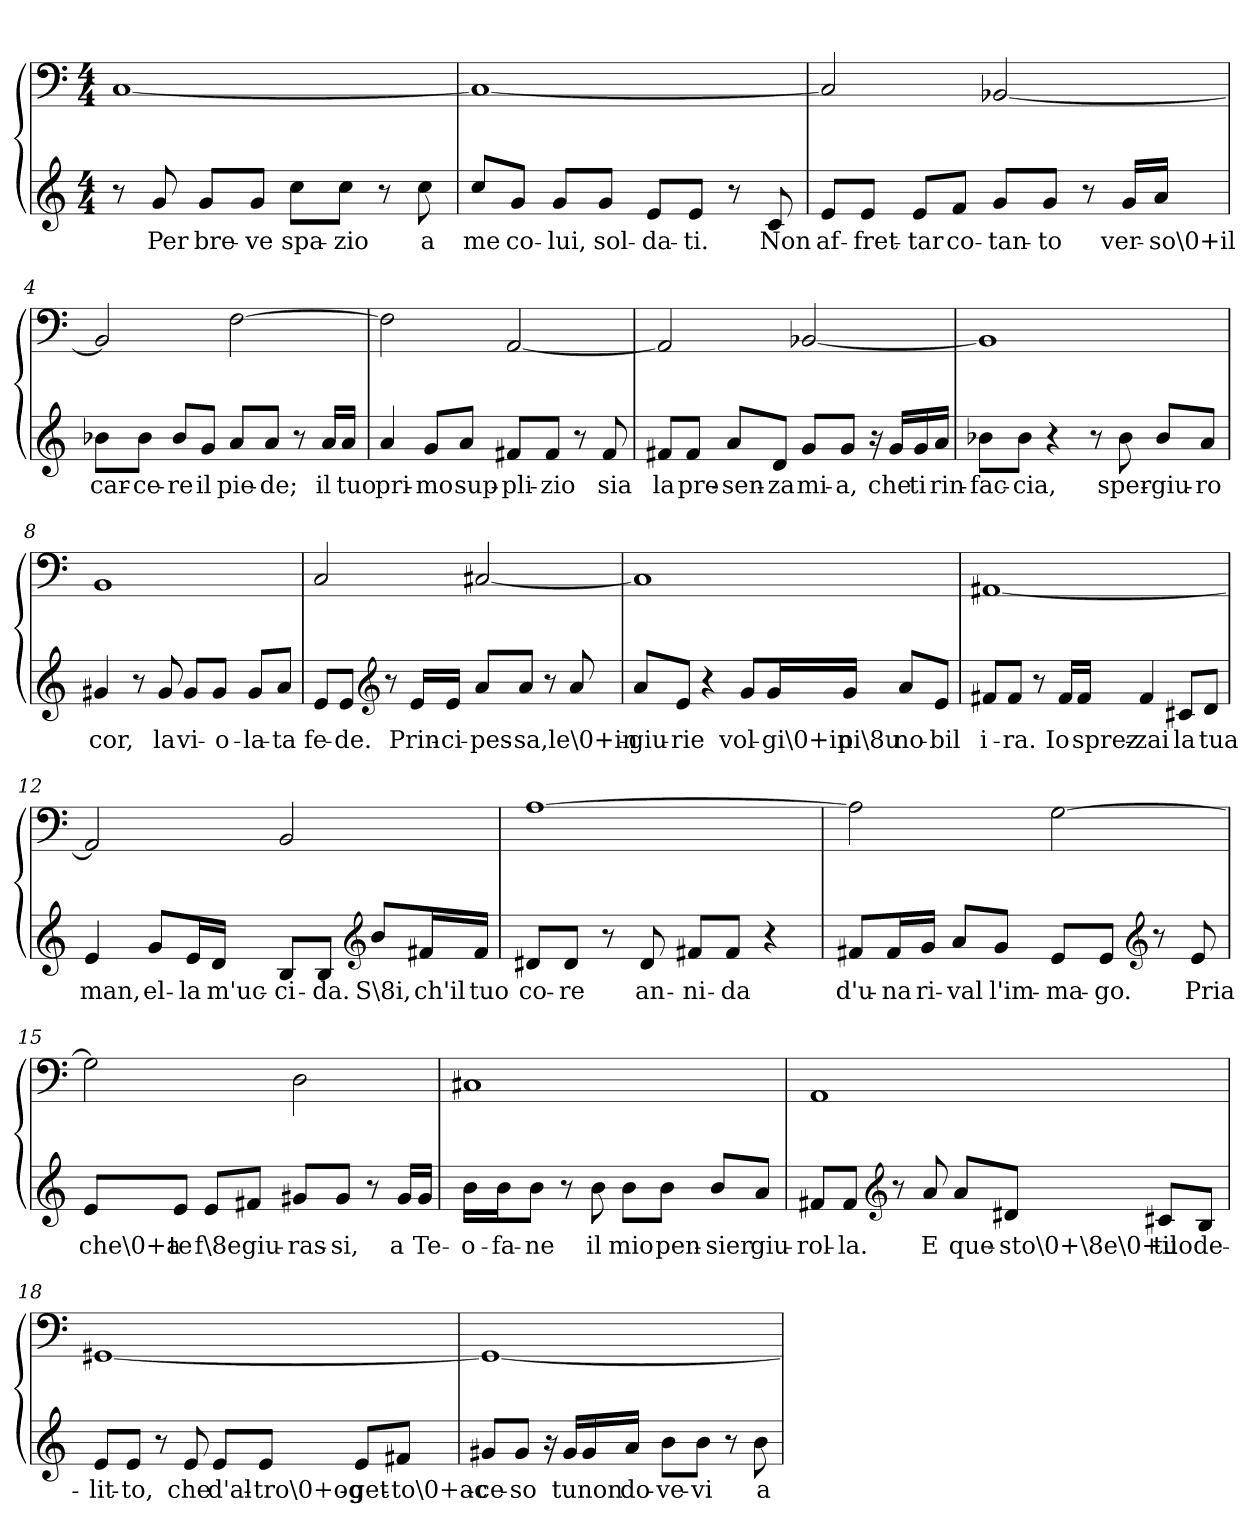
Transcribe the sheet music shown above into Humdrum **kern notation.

**kern	**text	**kern
*part1	*part1	*part1
*staff2	*staff2	*staff1
*clefG2	*	*clefF4
*k[]	*	*k[]
*a:	*	*a:
*M4/4	*	*M4/4
=1	=1	=1
8r	.	[1C/
8g/	Per	.
8g/L	bre-	.
8g/J	-ve	.
8cc\L	spa-	.
8cc\J	-zio	.
8r	.	.
8cc\	a	.
=2	=2	=2
8cc/L	me	1C/_
8g/J	co-	.
8g/L	-lui,	.
8g/J	sol-	.
8e/L	-da-	.
8e/J	-ti.	.
8r	.	.
8c/	Non	.
=3	=3	=3
8e/L	af-	2C/]
8e/J	-fret-	.
8e/L	-tar	.
8f/J	co-	.
8g/L	-tan-	[2BB-X/
8g/J	-to	.
8r	.	.
16g/LL	ver-	.
16a/JJ	-so\0+il	.
=4	=4	=4
8b-X\L	car-	2BB-/]
8b-\J	-ce-	.
8b-/L	-re	.
8g/J	il	.
8a/L	pie-	[2F\
8a/J	-de;	.
8r	.	.
16a/LL	il	.
16a/JJ	tuo	.
=5	=5	=5
4a/	pri-	2F\]
8g/L	-mo	.
8a/J	sup-	.
8f#X/L	-pli-	[2AA/
8f#/J	-zio	.
8r	.	.
8f#/	sia	.
=6	=6	=6
8f#X/L	la	2AA/]
8f#/J	pre-	.
8a/L	-sen-	.
8d/J	-za	.
8g/L	mi-	[2BB-X/
8g/J	-a,	.
16r	.	.
16g/LL	che	.
16g/	ti	.
16a/JJ	rin-	.
=7	=7	=7
8b-X\L	-fac-	1BB-/]
8b-\J	-cia,	.
4r	.	.
8r	.	.
8b-\	sper-	.
8b-/L	-giu-	.
8a/J	-ro	.
=8	=8	=8
4g#X/	cor,	1BB/
8r	.	.
8g#/	la	.
8g#/L	vi-	.
8g#/J	-o-	.
8g#/L	-la-	.
8a/J	-ta	.
=9	=9	=9
8e/L	fe-	2C/
8e/J	-de.	.
*clefG2	*	*
8r	.	.
16e/LL	Prin-	.
16e/JJ	-ci-	.
8a/L	-pes-	[2C#X/
8a/J	-sa,	.
8r	.	.
8a/	le\0+in-	.
=10	=10	=10
8a/L	-giu-	1C#/]
8e/J	-rie	.
4r	.	.
8g/L	vol-	.
16g/L	-gi\0+in	.
16g/JJ	pi\8u	.
8a/L	no-	.
8e/J	-bil	.
=11	=11	=11
8f#X/L	i-	[1AA#X/
8f#/J	-ra.	.
8r	.	.
16f#/LL	Io	.
16f#/JJ	sprez-	.
4f#/	-zai	.
8c#X/L	la	.
8d/J	tua	.
=12	=12	=12
4e/	man,	2AA#/]
8g/L	el-	.
16e/L	-la	.
16d/JJ	m'uc-	.
8B/L	-ci-	2BB/
8B/J	-da.	.
*clefG2	*	*
8b/L	S\8i,	.
16f#X/L	ch'il	.
16f#/JJ	tuo	.
=13	=13	=13
8d#X/L	co-	[1A\
8d#/J	-re	.
8r	.	.
8d#/	an-	.
8f#X/L	-ni-	.
8f#/J	-da	.
4r	.	.
=14	=14	=14
8f#X/L	d'u-	2A\]
16f#/L	-na	.
16g/JJ	ri-	.
8a/L	-val	.
8g/J	l'im-	.
8e/L	-ma-	[2G\
8e/J	-go.	.
*clefG2	*	*
8r	.	.
8e/	Pria	.
=15	=15	=15
8e/L	che\0+a	2G\]
8e/J	te	.
8e/L	f\8e	.
8f#X/J	giu-	.
8g#X/L	-ras-	2D\
8g#/J	-si,	.
8r	.	.
16g#/LL	a	.
16g#/JJ	Te-	.
=16	=16	=16
16b\LL	-o-	1C#X/
16b\J	-fa-	.
8b\J	-ne	.
8r	.	.
8b\	il	.
8b\L	mio	.
8b\J	pen-	.
8b/L	-sier	.
8a/J	giu-	.
=17	=17	=17
8f#X/L	-rol-	1AA/
8f#/J	-la.	.
*clefG2	*	*
8r	.	.
8a/	E	.
8a/L	que-	.
8d#X/J	-sto\0+\8e\0+il	.
8c#X/L	tuo	.
8B/J	de-	.
=18	=18	=18
8e/L	-lit-	[1GG#X/
8e/J	-to,	.
8r	.	.
8e/	che	.
8e/L	d'al-	.
8e/J	-tro\0+og-	.
8e/L	-get-	.
8f#X/J	-to\0+ac-	.
=19	=19	=19
8g#X/L	-ce-	1GG#/_
8g#/J	-so	.
16r	.	.
16g#/LL	tu	.
16g#/	non	.
16a/JJ	do-	.
8b\L	-ve-	.
8b\J	-vi	.
8r	.	.
8b\	a	.
=	=	=
*-	*-	*-
